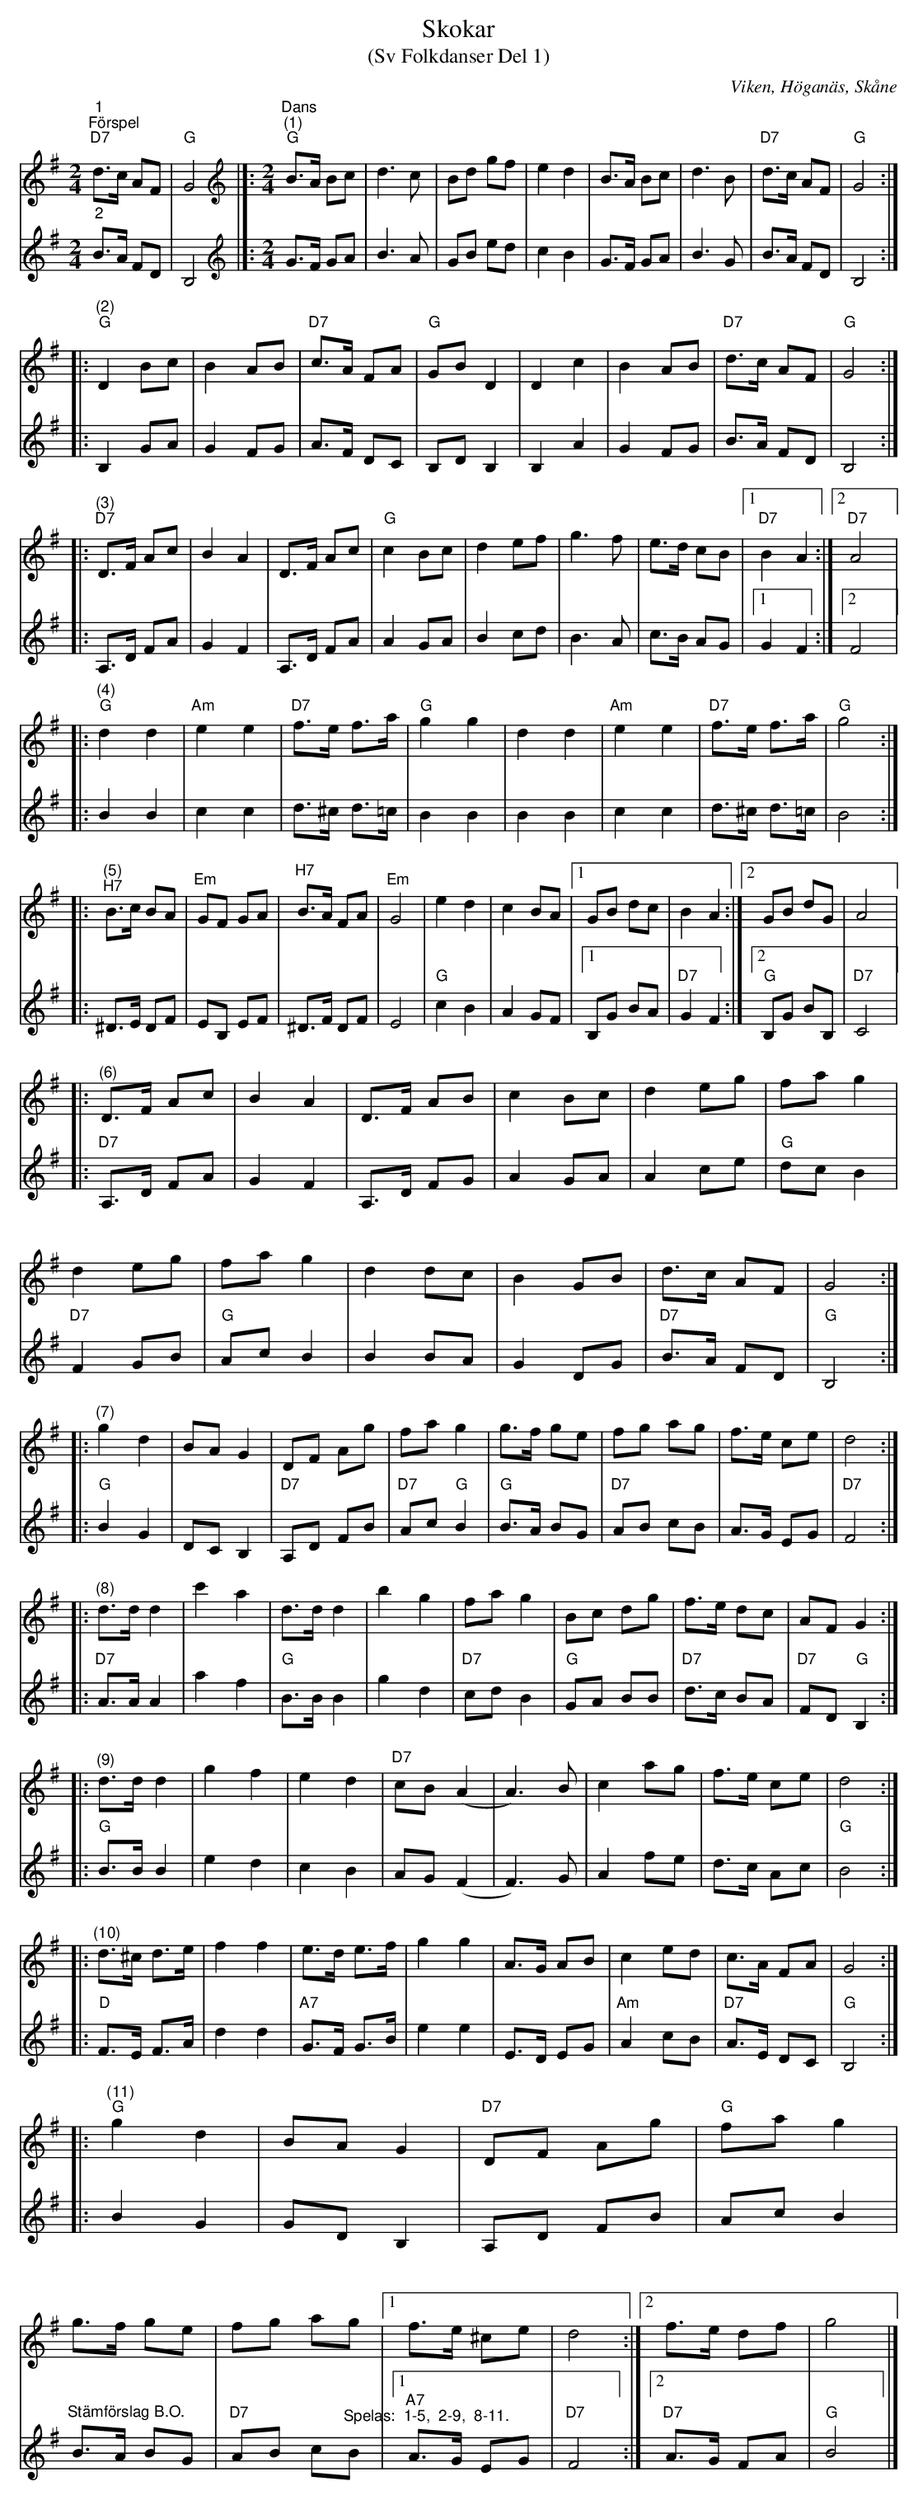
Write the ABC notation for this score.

X:1
T:Skokar
T:(Sv Folkdanser Del 1)
O:Viken, Höganäs, Skåne
L:1/8
M:2/4
K:G
V:1
"^1""^Förspel""D7" d>c AF |"G" G4 |]:[K:G][M:2/4][K:treble]"^Dans""^(1)""G" B>A Bc | d3 c | Bd gf | e2 d2 | B>A Bc | d3 B |"D7" d>c AF |"G" G4 ::
"^(2)""G" D2 Bc | B2 AB |"D7" c>A FA | "G" GB D2 | D2 c2 | B2 AB |"D7" d>c AF |"G" G4 ::
"^(3)""D7" D>F Ac | B2 A2 | D>F Ac | "G" c2 Bc | d2 ef | g3 f | e>d cB |1"D7" B2 A2 :|2"D7" A4 |:
"^(4)""G" d2 d2 |"Am" e2 e2 | "D7" f>e f>a |"G" g2 g2 | d2 d2 |"Am" e2 e2 |"D7" f>e f>a |"G" g4 ::
"^(5)""^H7" B>c BA | "Em" GF GA |"^H7" B>A FA |"Em" G4 | e2 d2 | c2 BA |1 GB dc | B2 A2 :|2 GB dG | A4 |:
"^(6)" D>F Ac | B2 A2 | D>F AB | c2 Bc | d2 eg | fa g2 |
d2 eg | fa g2 | d2 dc | B2 GB | d>c AF | G4 ::
"^(7)" g2 d2 | BA G2 | DF Ag | fa g2 | g>f ge | fg ag | f>e ce | d4 ::
"^(8)" d>d d2 | c'2 a2 | d>d d2 | b2 g2 | fa g2 | Bc dg | f>e dc | AF G2 ::
"^(9)" d>d d2 | g2 f2 | e2 d2 | "D7" cB (A2 | A3) B | c2 ag | f>e ce | d4 ::
"^(10)" d>^c d>e | f2 f2 | e>d e>f | g2 g2 | A>G AB | c2 ed | c>A FA | G4 ::
"^(11)""G" g2 d2 | BA G2 |"D7" DF Ag |"G" fa g2 |
g>f ge | fg ag |1 f>e ^ce | d4 :|2 f>e df | g4 |]
V:2
"^2" B>A FD | B,4 |]:[K:G][M:2/4][K:treble] G>F GA | B3 A | GB ed | c2 B2 | G>F GA | B3 G | B>A FD | B,4 ::
B,2 GA | G2 FG | A>F DC | B,D B,2 | B,2 A2 | G2 FG | B>A FD | B,4 ::
A,>D FA | G2 F2 | A,>D FA | A2 GA | B2 cd | B3 A | c>B AG |1 G2 F2 :|2 F4 |:
B2 B2 | c2 c2 | d>^c d>=c | B2 B2 | B2 B2 | c2 c2 | d>^c d>=c | B4 ::
^D>E DF | EB, EF | ^D>F DF | E4 |"G" c2 B2 | A2 GF |1 B,G BA |"D7" G2 F2 :|2"G" B,G BB, |"D7" C4 |:
"D7" A,>D FA | G2 F2 | A,>D FG | A2 GA | A2 ce | "G" dc B2 |"D7" F2 GB |"G" Ac B2 | B2 BA | G2 DG |"D7" B>A FD |"G" B,4 ::
"G" B2 G2 | DC B,2 | "D7" A,D FB |"D7" Ac"G" B2 |"G" B>A BG |"D7" AB cB | A>G EG |"D7" F4 ::
"D7" A>A A2 | a2 f2 | "G" B>B B2 | g2 d2 |"D7" cd B2 |"G" GA BB |"D7" d>c BA |"D7" FD"G" B,2 ::
"G" B>B B2 | e2 d2 | c2 B2 | AG (F2 | F3) G | A2 fe | d>c Ac |"G" B4 ::
"D" F>E F>A | d2 d2 |"A7" G>F G>B | e2 e2 | E>D EG |"Am" A2 cB |"D7" A>E DC |"G" B,4 ::
B2 G2 | GD B,2 | A,D FB | Ac B2 | "^Stämförslag B.O." B>A BG |"D7" AB c"^Spelas:  1-5,  2-9,  8-11."B |1"A7" A>G EG |"D7" F4 :|2 "D7" A>G FA |"G" B4 |]
